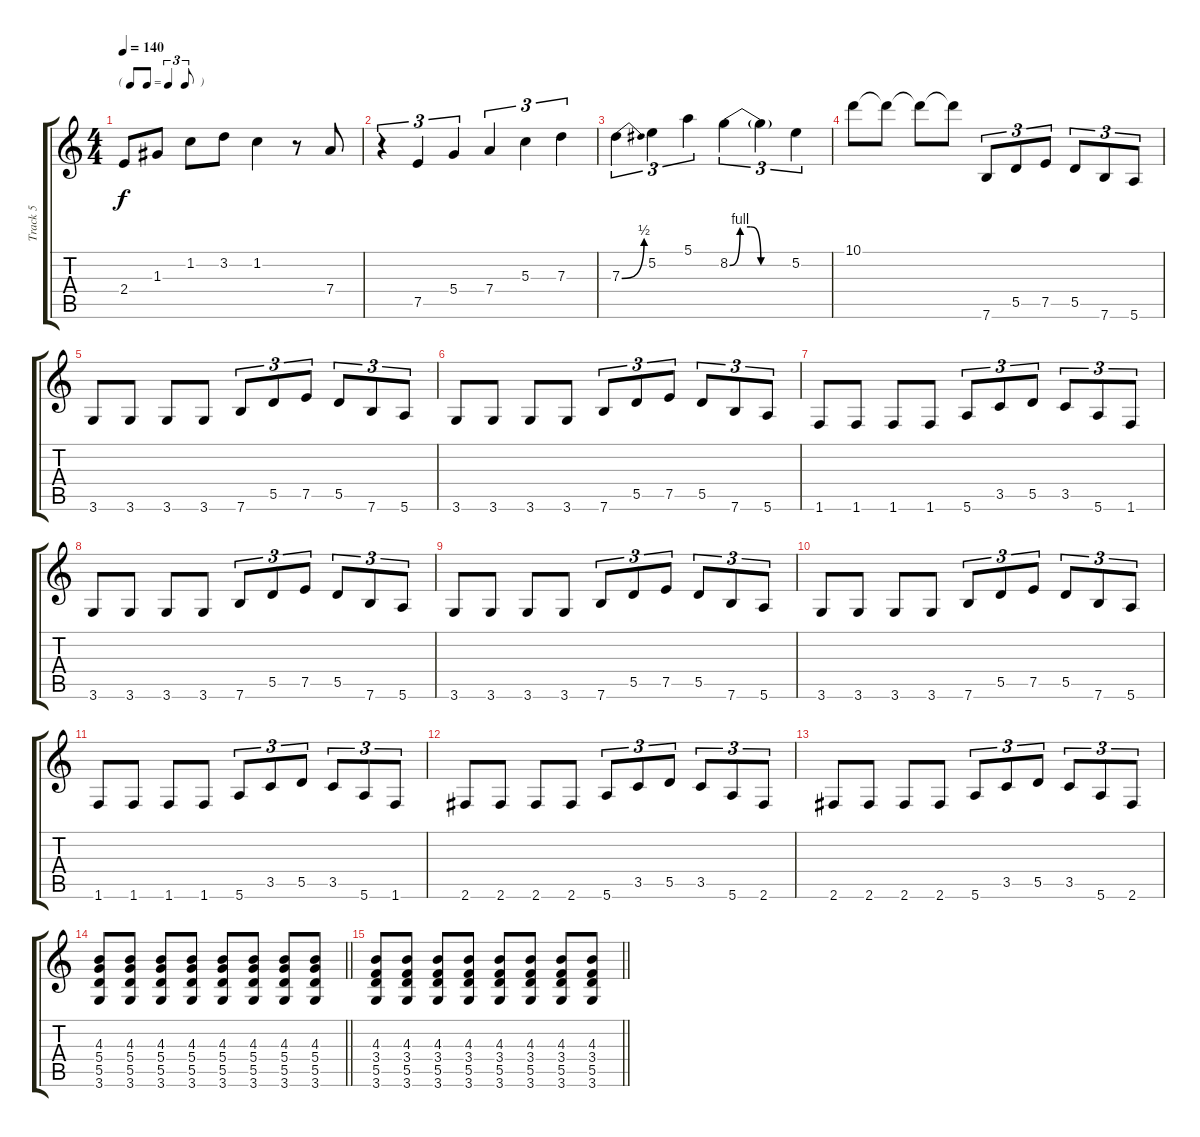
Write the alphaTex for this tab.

\track ("Track 5" "Track 5") {instrument electricguitarclean}
\staff {score tabs}
\tuning (E4 B3 G3 D3 A2 E2) {hide}
\ts (4 4)
\tf triplet8th
\tempo 140
\clef g2
\ks c
2.4{t}.8{dy f} 1.3.8 1.2.8 3.2.8 1.2.4 r.8 7.4.8 |
r.4{tu (3 2)} 7.5.4{tu (3 2)} 5.4.4{tu (3 2)} 7.4.4{tu (3 2)} 5.3.4{tu (3 2)} 7.3.4{tu (3 2)} |
7.3{be (bend 0 0 60 2)}.4{tu (3 2)} 5.2.4{tu (3 2)} 5.1.4{tu (3 2)} 8.2{be (custom 0 0 10 4 20 4 30 0 60 0)}.4{tu (3 2)} 8.2{t}.4{tu (3 2)} 5.2.4{tu (3 2)} |
10.1.8 10.1{t}.8 10.1{t}.8 10.1{t}.8 7.6.8{tu (3 2) volume 11} 5.5.8{tu (3 2)} 7.5.8{tu (3 2)} 5.5.8{tu (3 2)} 7.6.8{tu (3 2)} 5.6.8{tu (3 2)} |
3.6.8 3.6.8 3.6.8 3.6.8 7.6.8{tu (3 2)} 5.5.8{tu (3 2)} 7.5.8{tu (3 2)} 5.5.8{tu (3 2)} 7.6.8{tu (3 2)} 5.6.8{tu (3 2)} |
3.6.8 3.6.8 3.6.8 3.6.8 7.6.8{tu (3 2)} 5.5.8{tu (3 2)} 7.5.8{tu (3 2)} 5.5.8{tu (3 2)} 7.6.8{tu (3 2)} 5.6.8{tu (3 2)} |
1.6.8 1.6.8 1.6.8 1.6.8 5.6.8{tu (3 2)} 3.5.8{tu (3 2)} 5.5.8{tu (3 2)} 3.5.8{tu (3 2)} 5.6.8{tu (3 2)} 1.6.8{tu (3 2)} |
3.6.8 3.6.8 3.6.8 3.6.8 7.6.8{tu (3 2)} 5.5.8{tu (3 2)} 7.5.8{tu (3 2)} 5.5.8{tu (3 2)} 7.6.8{tu (3 2)} 5.6.8{tu (3 2)} |
3.6.8 3.6.8 3.6.8 3.6.8 7.6.8{tu (3 2)} 5.5.8{tu (3 2)} 7.5.8{tu (3 2)} 5.5.8{tu (3 2)} 7.6.8{tu (3 2)} 5.6.8{tu (3 2)} |
3.6.8 3.6.8 3.6.8 3.6.8 7.6.8{tu (3 2)} 5.5.8{tu (3 2)} 7.5.8{tu (3 2)} 5.5.8{tu (3 2)} 7.6.8{tu (3 2)} 5.6.8{tu (3 2)} |
1.6.8 1.6.8 1.6.8 1.6.8 5.6.8{tu (3 2)} 3.5.8{tu (3 2)} 5.5.8{tu (3 2)} 3.5.8{tu (3 2)} 5.6.8{tu (3 2)} 1.6.8{tu (3 2)} |
2.6.8 2.6.8 2.6.8 2.6.8 5.6.8{tu (3 2)} 3.5.8{tu (3 2)} 5.5.8{tu (3 2)} 3.5.8{tu (3 2)} 5.6.8{tu (3 2)} 2.6.8{tu (3 2)} |
2.6.8 2.6.8 2.6.8 2.6.8 5.6.8{tu (3 2)} 3.5.8{tu (3 2)} 5.5.8{tu (3 2)} 3.5.8{tu (3 2)} 5.6.8{tu (3 2)} 2.6.8{tu (3 2)} |
\barLineRight lightlight
(4.3 5.4 5.5 3.6).8{volume 5} (4.3 5.4 5.5 3.6).8 (4.3 5.4 5.5 3.6).8 (4.3 5.4 5.5 3.6).8 (4.3 5.4 5.5 3.6).8 (4.3 5.4 5.5 3.6).8 (4.3 5.4 5.5 3.6).8 (4.3 5.4 5.5 3.6).8 |
\barLineRight lightlight
(4.3 3.4 5.5 3.6).8 (4.3 3.4 5.5 3.6).8 (4.3 3.4 5.5 3.6).8 (4.3 3.4 5.5 3.6).8 (4.3 3.4 5.5 3.6).8 (4.3 3.4 5.5 3.6).8 (4.3 3.4 5.5 3.6).8 (4.3 3.4 5.5 3.6).8
